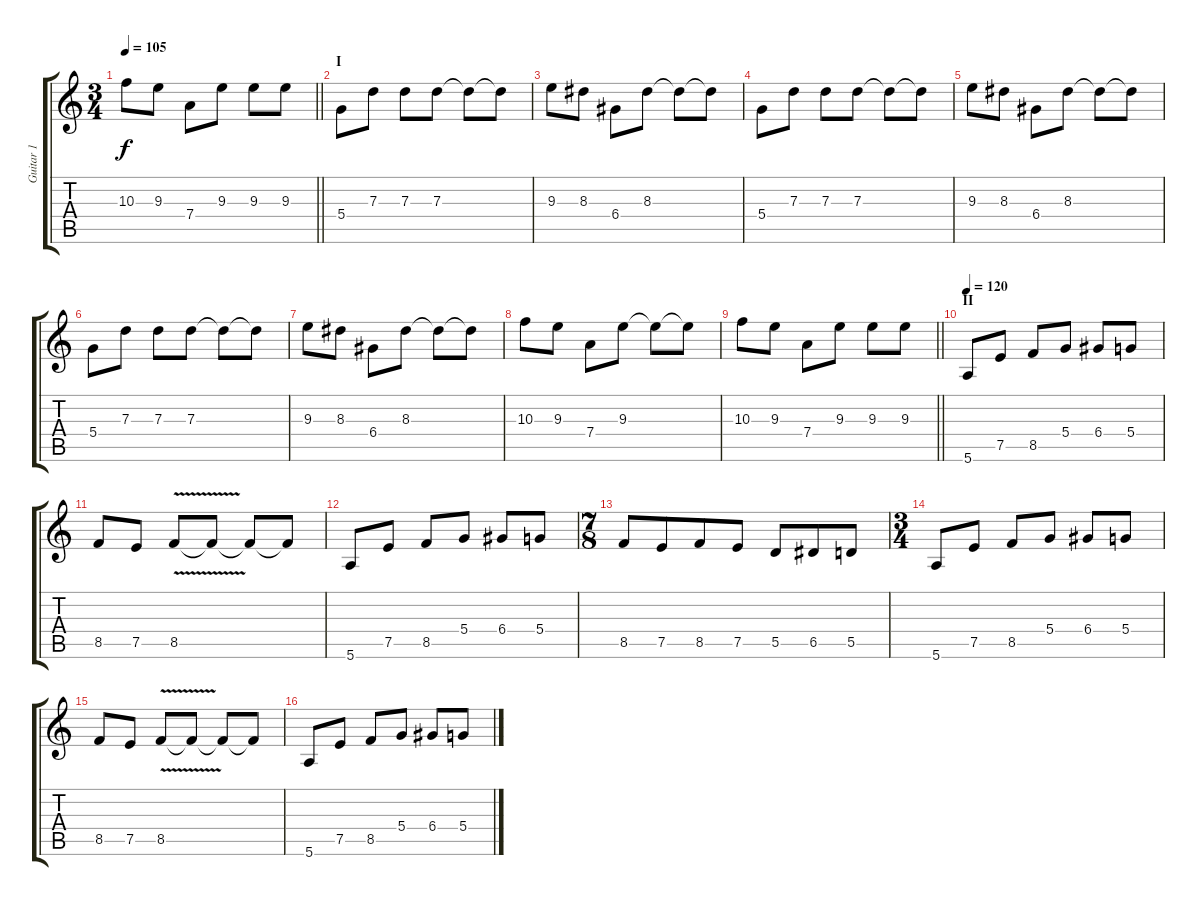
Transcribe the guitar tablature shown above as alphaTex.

\track ("Guitar 1" "Guitar 1") {instrument overdrivenguitar}
\staff {score tabs}
\tuning (E4 B3 G3 D3 A2 E2) {hide}
\ts (3 4)
\tempo 105
\clef g2
\barLineRight lightlight
\ks c
10.3.8{dy f} 9.3.8 7.4.8 9.3.8 9.3.8 9.3.8 |
\section ("" "I")
5.4.8 7.3.8 7.3.8 7.3.8 7.3{t}.8 7.3{t}.8 |
9.3.8 8.3.8 6.4.8 8.3.8 8.3{t}.8 8.3{t}.8 |
5.4.8 7.3.8 7.3.8 7.3.8 7.3{t}.8 7.3{t}.8 |
9.3.8 8.3.8 6.4.8 8.3.8 8.3{t}.8 8.3{t}.8 |
5.4.8 7.3.8 7.3.8 7.3.8 7.3{t}.8 7.3{t}.8 |
9.3.8 8.3.8 6.4.8 8.3.8 8.3{t}.8 8.3{t}.8 |
10.3.8 9.3.8 7.4.8 9.3.8 9.3{t}.8 9.3{t}.8 |
\barLineRight lightlight
10.3.8 9.3.8 7.4.8 9.3.8 9.3.8 9.3.8 |
\section ("" "II")
\tempo 120
5.6.8 7.5.8 8.5.8 5.4.8 6.4.8 5.4.8 |
8.5.8 7.5.8 8.5{v}.8 8.5{t}.8 8.5{t}.8 8.5{t}.8 |
5.6.8 7.5.8 8.5.8 5.4.8 6.4.8 5.4.8 |
\ts (7 8)
8.5.8 7.5.8 8.5.8 7.5.8 5.5.8 6.5.8 5.5.8 |
\ts (3 4)
5.6.8 7.5.8 8.5.8 5.4.8 6.4.8 5.4.8 |
8.5.8 7.5.8 8.5{v}.8 8.5{t}.8 8.5{t}.8 8.5{t}.8 |
5.6.8 7.5.8 8.5.8 5.4.8 6.4.8 5.4.8
